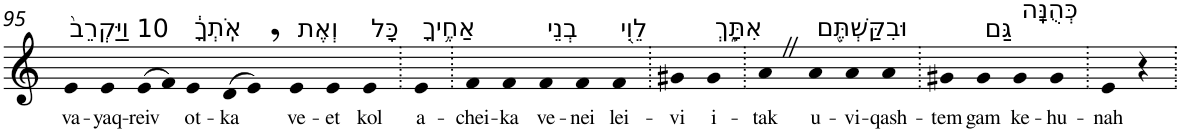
**kern	**text
*part1	*part1
*staff1	*staff1
*I"Piano	*
*I'Pno	*
!!LO:PB:g=z
*clefG2	*
*k[]	*
=95	=95
!LO:TX:a:t=10 וַיַּקְרֵב֙	!
!	!LO:LY:b
4e	va-
!	!LO:LY:b
4e	-yaq-
!	!LO:LY:b
(>8e	-reiv
8f)	.
!LO:TX:a:t=אֹֽתְךָ֔	!
!	!LO:LY:b
4e	ot-
!	!LO:LY:b
(>8d	-ka
8e,)	.
!LO:TX:a:t=וְאֶת	!
!	!LO:LY:b
4e	ve-
!	!LO:LY:b
4e	-et
!LO:TX:a:t=כָּל	!
!	!LO:LY:b
4e	kol
=96.	=96.
!LO:TX:a:t=אַחֶ֥יךָ	!
!	!LO:LY:b
4e	a-
=97.	=97.
!	!LO:LY:b
4f	-chei-
!	!LO:LY:b
4f	-ka
!LO:TX:a:t=בְנֵי	!
!	!LO:LY:b
4f	ve-
!	!LO:LY:b
4f	-nei
!LO:TX:a:t=לֵוִ֖י	!
!	!LO:LY:b
4f	lei-
=98.	=98.
!	!LO:LY:b
4g#X	-vi
!LO:TX:a:t=אִתָּ֑ךְ	!
!	!LO:LY:b
4g#	i-
=99.	=99.
!	!LO:LY:b
4aZ	-tak
!LO:TX:a:t=וּבִקַּשְׁתֶּ֖ם	!
!	!LO:LY:b
4a	u-
!	!LO:LY:b
4a	-vi-
!	!LO:LY:b
4a	-qash-
=100.	=100.
!	!LO:LY:b
4g#X	-tem
!LO:TX:a:t=גַּם	!
!	!LO:LY:b
4g#	gam
!LO:TX:a:t=כְּהֻנָּֽה	!
!	!LO:LY:b
4g#	ke-
!	!LO:LY:b
4g#	-hu-
=101.	=101.
!	!LO:LY:b
4e	-nah
4r	.
=.	=.
*-	*-
